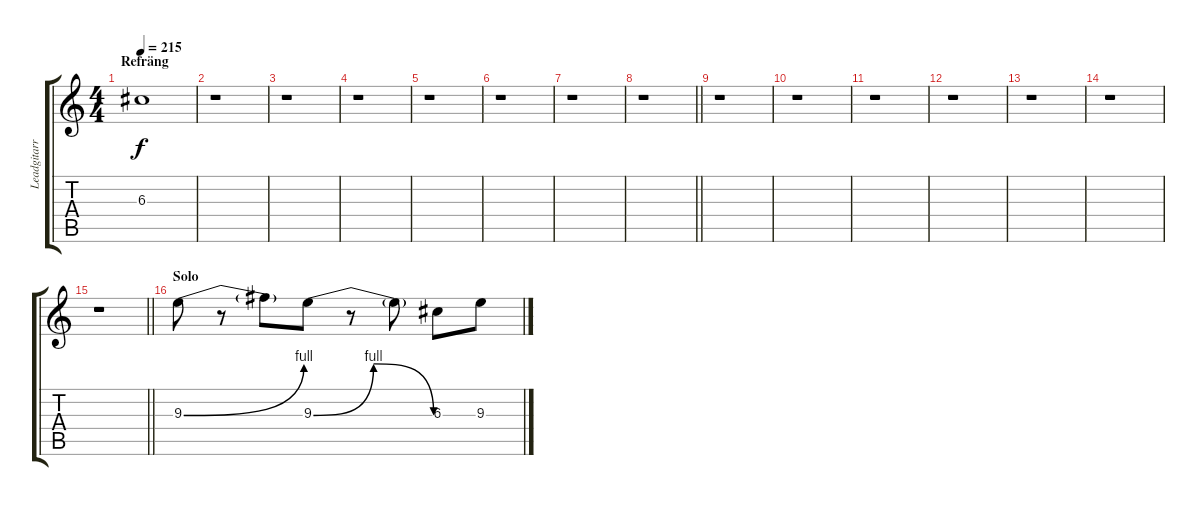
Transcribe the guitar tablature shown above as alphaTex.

\track ("Leadgitarr" "Leadgitarr") {instrument overdrivenguitar}
\staff {score tabs}
\tuning (E4 B3 G3 D3 A2 E2) {hide}
\ts (4 4)
\section ("" "Refräng")
\tempo 215
\clef g2
\ks c
6.3.1{dy f} |
r.1 |
r.1 |
r.1 |
r.1 |
r.1 |
r.1 |
\barLineRight lightlight
r.1 |
\section ("" "")
r.1 |
r.1 |
r.1 |
r.1 |
r.1 |
r.1 |
\barLineRight lightlight
r.1 |
\section ("" "Solo")
9.3{be (bend 0 0 60 4)}.8{volume 12} r.8 9.3{t}.8 9.3{be (bendrelease 0 0 30 4 30 4 60 0)}.8 r.8 9.3{t}.8 6.3.8 9.3.8
